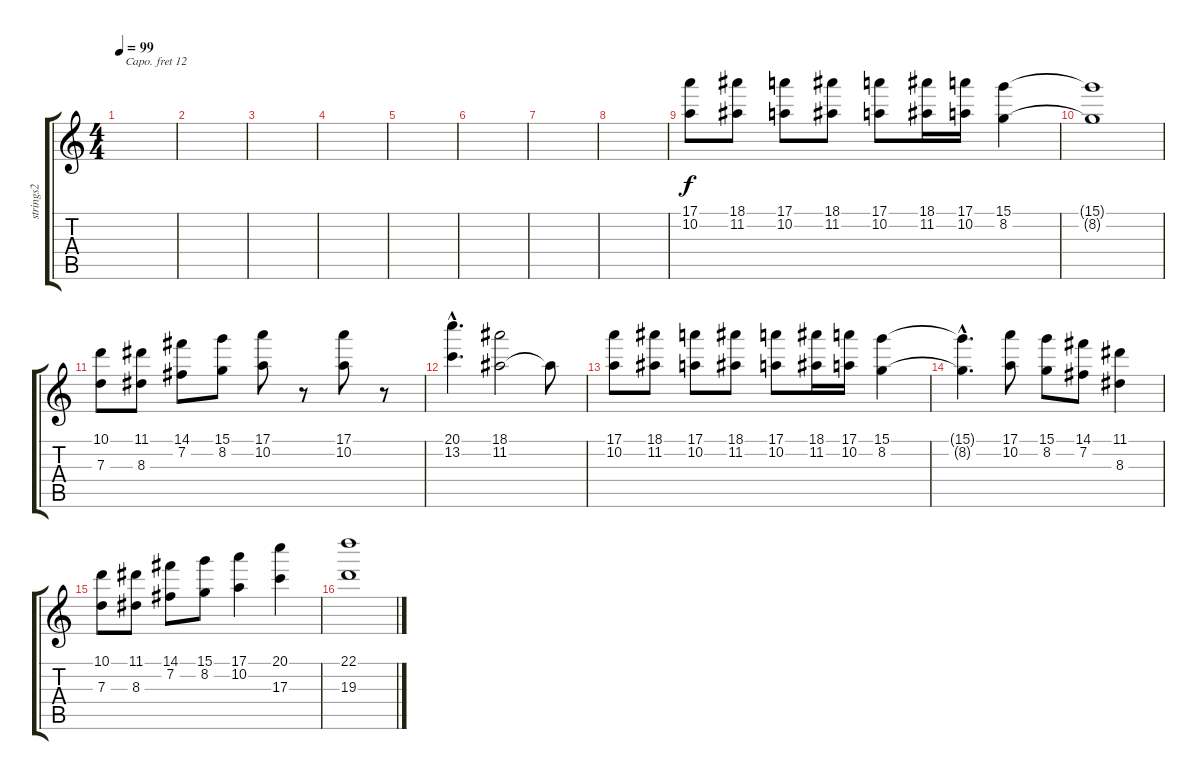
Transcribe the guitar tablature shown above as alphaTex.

\track ("strings2" "strings2") {instrument synthstrings2}
\staff {score tabs}
\capo 12
\tuning (E4 B3 G3 D3 A2 D2) {hide}
\ts (4 4)
\tempo 99
\clef g2
\ks c
|
|
|
|
|
|
|
|
(17.1 10.2).8 (18.1 11.2).8 (17.1 10.2).8 (18.1 11.2).8 (17.1 10.2).8 (18.1 11.2).16 (17.1 10.2).16 (15.1 8.2).4 |
(15.1{t} 8.2{t}).1 |
(10.1 7.3).8 (11.1 8.3).8 (14.1 7.2).8 (15.1 8.2).8 (17.1 10.2).8 r.8 (17.1 10.2).8 r.8 |
(20.1{hac} 13.2{hac}).4{d} (18.1 11.2).2 11.2{t}.8 |
(17.1 10.2).8 (18.1 11.2).8 (17.1 10.2).8 (18.1 11.2).8 (17.1 10.2).8 (18.1 11.2).16 (17.1 10.2).16 (15.1 8.2).4 |
(15.1{hac t} 8.2{hac t}).4{d} (17.1 10.2).8 (15.1 8.2).8 (14.1 7.2).8 (11.1 8.3).4 |
(10.1 7.3).8 (11.1 8.3).8 (14.1 7.2).8 (15.1 8.2).8 (17.1 10.2).4 (20.1 17.3).4 |
(22.1 19.3).1
